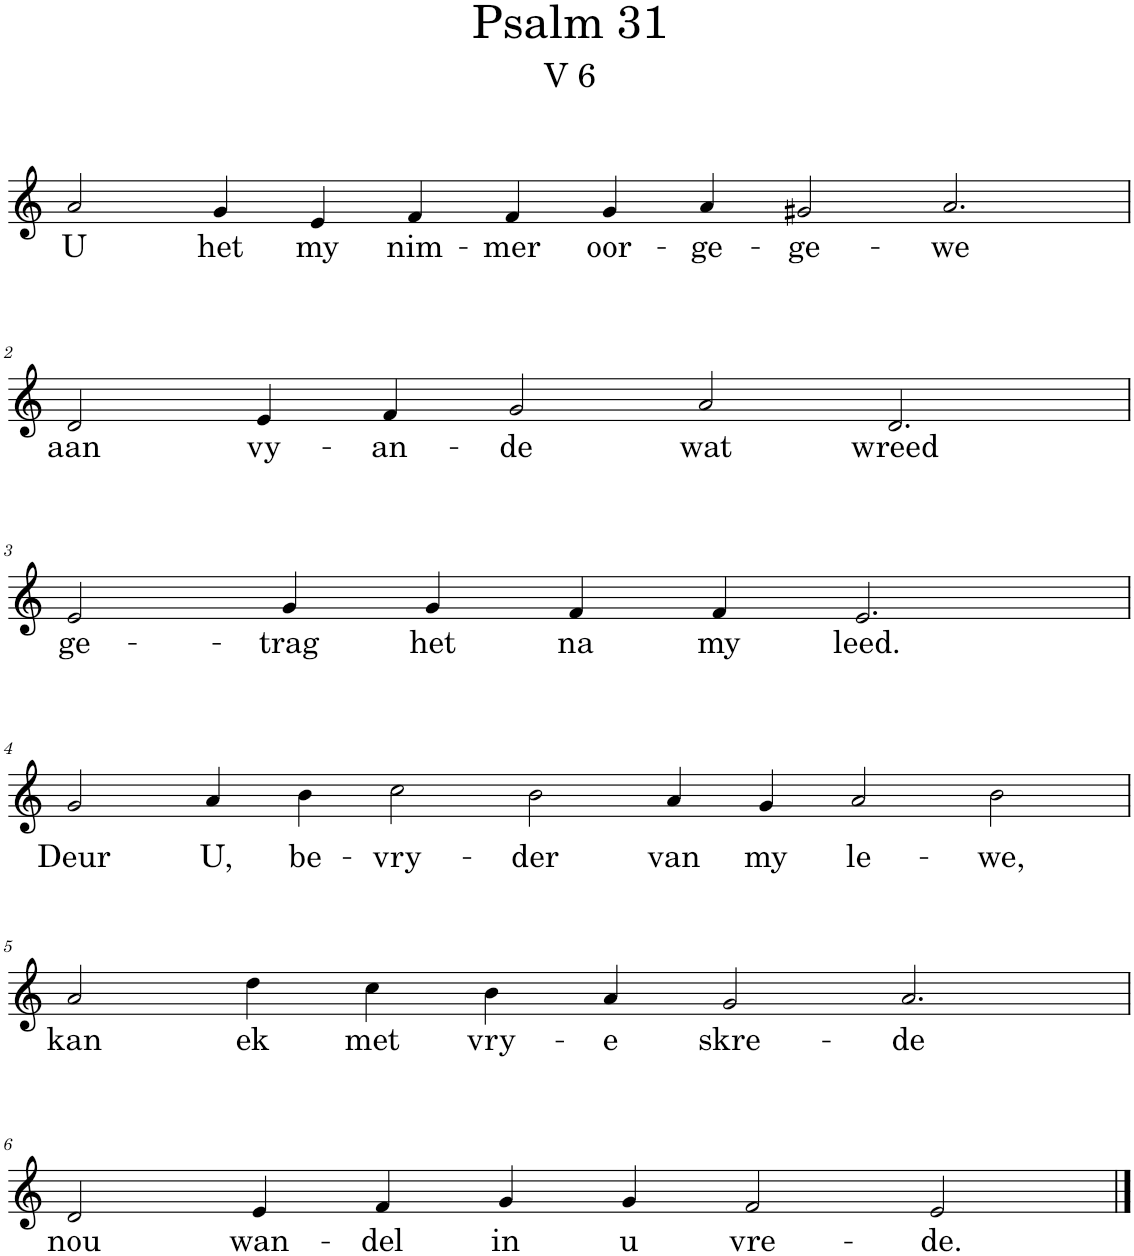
**kern	**text
*part1	*part1
*staff1	*staff1
*I"Pipe Organ	*
*I'Org.	*
*clefG2	*
*k[]	*
*M14/4	*
=1	=1
!	!LO:LY:b
2a/	U
!	!LO:LY:b
4g/	het
!	!LO:LY:b
4e/	my
!	!LO:LY:b
4f/	nim-
!	!LO:LY:b
4f/	-mer
!	!LO:LY:b
4g/	oor-
!	!LO:LY:b
4a/	-ge-
!	!LO:LY:b
2g#X/	-ge-
!	!LO:LY:b
2.a/	-we
!!LO:LB:g=z
=2	=2
*M12/4	*
!	!LO:LY:b
2d/	aan
!	!LO:LY:b
4e/	vy-
!	!LO:LY:b
4f/	-an-
!	!LO:LY:b
2g/	-de
!	!LO:LY:b
2a/	wat
!	!LO:LY:b
2.d/	wreed
!!LO:LB:g=z
=3	=3
!	!LO:LY:b
2e/	ge-
!	!LO:LY:b
4g/	-trag
!	!LO:LY:b
4g/	het
!	!LO:LY:b
4f/	na
!	!LO:LY:b
4f/	my
!	!LO:LY:b
2.e/	leed.
!!LO:LB:g=z
=4	=4
*M14/4	*
!	!LO:LY:b
2g/	Deur
!	!LO:LY:b
4a/	U,
!	!LO:LY:b
4b\	be-
!	!LO:LY:b
2cc\	-vry-
!	!LO:LY:b
2b\	-der
!	!LO:LY:b
4a/	van
!	!LO:LY:b
4g/	my
!	!LO:LY:b
2a/	le-
!	!LO:LY:b
2b\	-we,
!!LO:LB:g=z
=5	=5
!	!LO:LY:b
2a/	kan
!	!LO:LY:b
4dd\	ek
!	!LO:LY:b
4cc\	met
!	!LO:LY:b
4b\	vry-
!	!LO:LY:b
4a/	-e
!	!LO:LY:b
2g/	skre-
!	!LO:LY:b
2.a/	-de
!!LO:LB:g=z
=6	=6
!	!LO:LY:b
2d/	nou
!	!LO:LY:b
4e/	wan-
!	!LO:LY:b
4f/	-del
!	!LO:LY:b
4g/	in
!	!LO:LY:b
4g/	u
!	!LO:LY:b
2f/	vre-
!	!LO:LY:b
2e/	-de.
==	==
*-	*-
